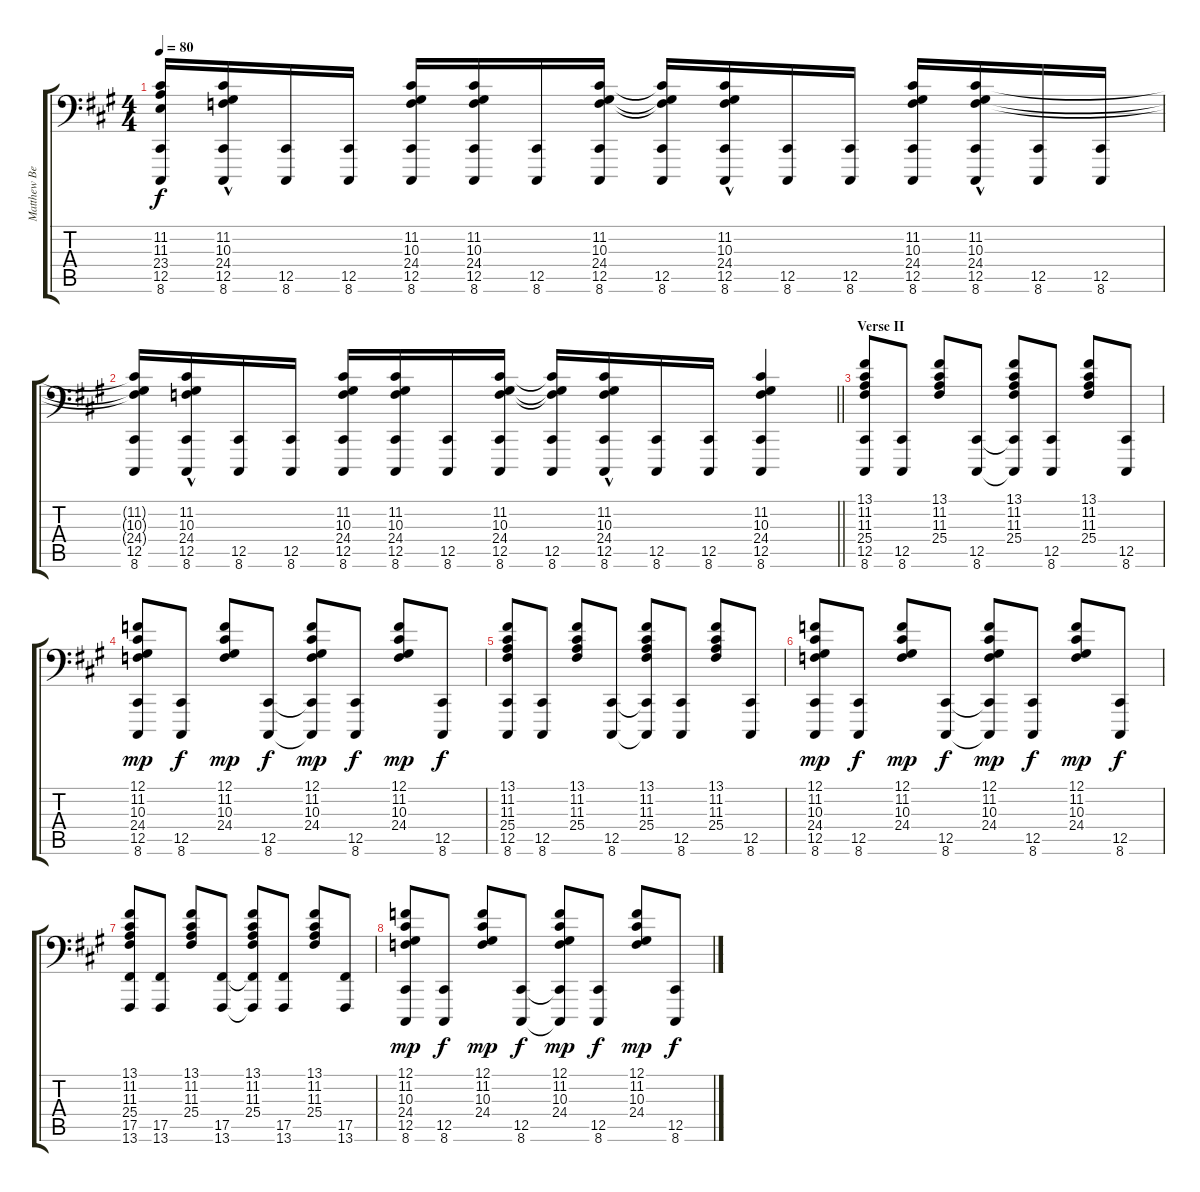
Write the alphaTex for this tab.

\track ("Matthew Bellamy Piano" "Matthew Be") {instrument acousticgrandpiano}
\staff {score tabs}
\tuning (F3 D3 Bb2 F1 Db1 F0) {hide}
\ts (4 4)
\tempo 80
\clef f4
\ks a
(11.2{t} 11.3{t} 23.4{t} 12.5 8.6).16{dy f} (11.2{hac} 10.3{hac} 24.4{hac} 12.5 8.6).16 (12.5 8.6).16 (12.5 8.6).16 (11.2 10.3 24.4 12.5 8.6).16 (11.2 10.3 24.4 12.5 8.6).16 (12.5 8.6).16 (11.2 10.3 24.4 12.5 8.6).16 (11.2{t} 10.3{t} 24.4{t} 12.5 8.6).16 (11.2{hac} 10.3{hac} 24.4{hac} 12.5 8.6).16 (12.5 8.6).16 (12.5 8.6).16 (11.2 10.3 24.4 12.5 8.6).16 (11.2{hac} 10.3{hac} 24.4{hac} 12.5 8.6).16 (12.5 8.6).16 (12.5 8.6).16 |
\barLineRight lightlight
(11.2{t} 10.3{t} 24.4{t} 12.5 8.6).16 (11.2{hac} 10.3{hac} 24.4{hac} 12.5 8.6).16 (12.5 8.6).16 (12.5 8.6).16 (11.2 10.3 24.4 12.5 8.6).16 (11.2 10.3 24.4 12.5 8.6).16 (12.5 8.6).16 (11.2 10.3 24.4 12.5 8.6).16 (11.2{t} 10.3{t} 24.4{t} 12.5 8.6).16 (11.2{hac} 10.3{hac} 24.4{hac} 12.5 8.6).16 (12.5 8.6).16 (12.5 8.6).16 (11.2 10.3 24.4 12.5 8.6).4 |
\section ("" "Verse II")
(13.1 11.2 11.3 25.4 12.5 8.6).8 (12.5 8.6).8 (13.1 11.2 11.3 25.4).8 (12.5 8.6).8 (13.1 11.2 11.3 25.4 12.5{t} 8.6{t}).8 (12.5 8.6).8 (13.1 11.2 11.3 25.4).8 (12.5 8.6).8 |
(12.1 11.2 10.3 24.4 12.5 8.6).8{dy mp} (12.5 8.6).8{dy f} (12.1 11.2 10.3 24.4).8{dy mp} (12.5 8.6).8{dy f} (12.1 11.2 10.3 24.4 12.5{t} 8.6{t}).8{dy mp} (12.5 8.6).8{dy f} (12.1 11.2 10.3 24.4).8{dy mp} (12.5 8.6).8{dy f} |
(13.1 11.2 11.3 25.4 12.5 8.6).8 (12.5 8.6).8 (13.1 11.2 11.3 25.4).8 (12.5 8.6).8 (13.1 11.2 11.3 25.4 12.5{t} 8.6{t}).8 (12.5 8.6).8 (13.1 11.2 11.3 25.4).8 (12.5 8.6).8 |
(12.1 11.2 10.3 24.4 12.5 8.6).8{dy mp} (12.5 8.6).8{dy f} (12.1 11.2 10.3 24.4).8{dy mp} (12.5 8.6).8{dy f} (12.1 11.2 10.3 24.4 12.5{t} 8.6{t}).8{dy mp} (12.5 8.6).8{dy f} (12.1 11.2 10.3 24.4).8{dy mp} (12.5 8.6).8{dy f} |
(13.1 11.2 11.3 25.4 17.5 13.6).8 (17.5 13.6).8 (13.1 11.2 11.3 25.4).8 (17.5 13.6).8 (13.1 11.2 11.3 25.4 17.5{t} 13.6{t}).8 (17.5 13.6).8 (13.1 11.2 11.3 25.4).8 (17.5 13.6).8 |
(12.1 11.2 10.3 24.4 12.5 8.6).8{dy mp} (12.5 8.6).8{dy f} (12.1 11.2 10.3 24.4).8{dy mp} (12.5 8.6).8{dy f} (12.1 11.2 10.3 24.4 12.5{t} 8.6{t}).8{dy mp} (12.5 8.6).8{dy f} (12.1 11.2 10.3 24.4).8{dy mp} (12.5 8.6).8{dy f}
